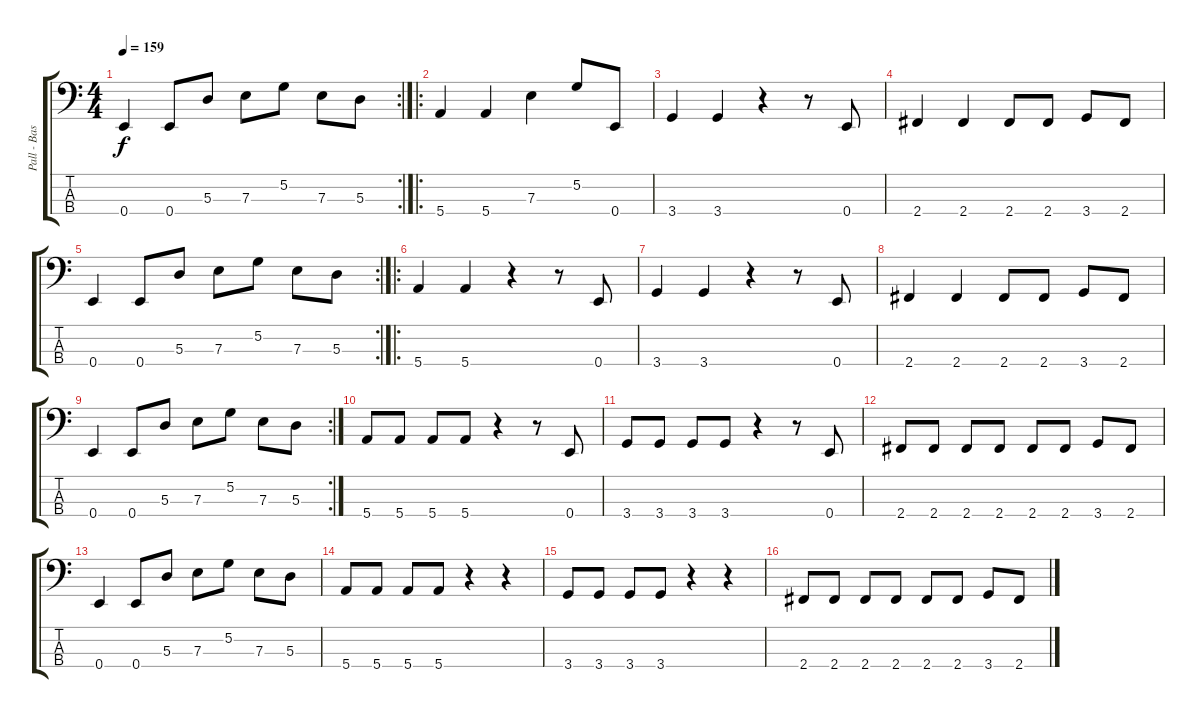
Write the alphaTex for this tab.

\track ("Pall - Bass" "Pall - Bas") {instrument electricbasspick}
\staff {score tabs}
\tuning (G2 D2 A1 E1) {hide}
\rc 2
\ts (4 4)
\tempo 159
\clef f4
\ks c
0.4.4{dy f} 0.4.8 5.3.8 7.3.8 5.2.8 7.3.8 5.3.8 |
\ro
5.4.4 5.4.4 7.3.4 5.2.8 0.4.8 |
3.4.4 3.4.4 r.4 r.8 0.4.8 |
2.4.4 2.4.4 2.4.8 2.4.8 3.4.8 2.4.8 |
\rc 2
0.4.4 0.4.8 5.3.8 7.3.8 5.2.8 7.3.8 5.3.8 |
\ro
5.4.4 5.4.4 r.4 r.8 0.4.8 |
3.4.4 3.4.4 r.4 r.8 0.4.8 |
2.4.4 2.4.4 2.4.8 2.4.8 3.4.8 2.4.8 |
\rc 2
0.4.4 0.4.8 5.3.8 7.3.8 5.2.8 7.3.8 5.3.8 |
5.4.8 5.4.8 5.4.8 5.4.8 r.4 r.8 0.4.8 |
3.4.8 3.4.8 3.4.8 3.4.8 r.4 r.8 0.4.8 |
2.4.8 2.4.8 2.4.8 2.4.8 2.4.8 2.4.8 3.4.8 2.4.8 |
0.4.4 0.4.8 5.3.8 7.3.8 5.2.8 7.3.8 5.3.8 |
5.4.8 5.4.8 5.4.8 5.4.8 r.4 r.4 |
3.4.8 3.4.8 3.4.8 3.4.8 r.4 r.4 |
2.4.8 2.4.8 2.4.8 2.4.8 2.4.8 2.4.8 3.4.8 2.4.8
